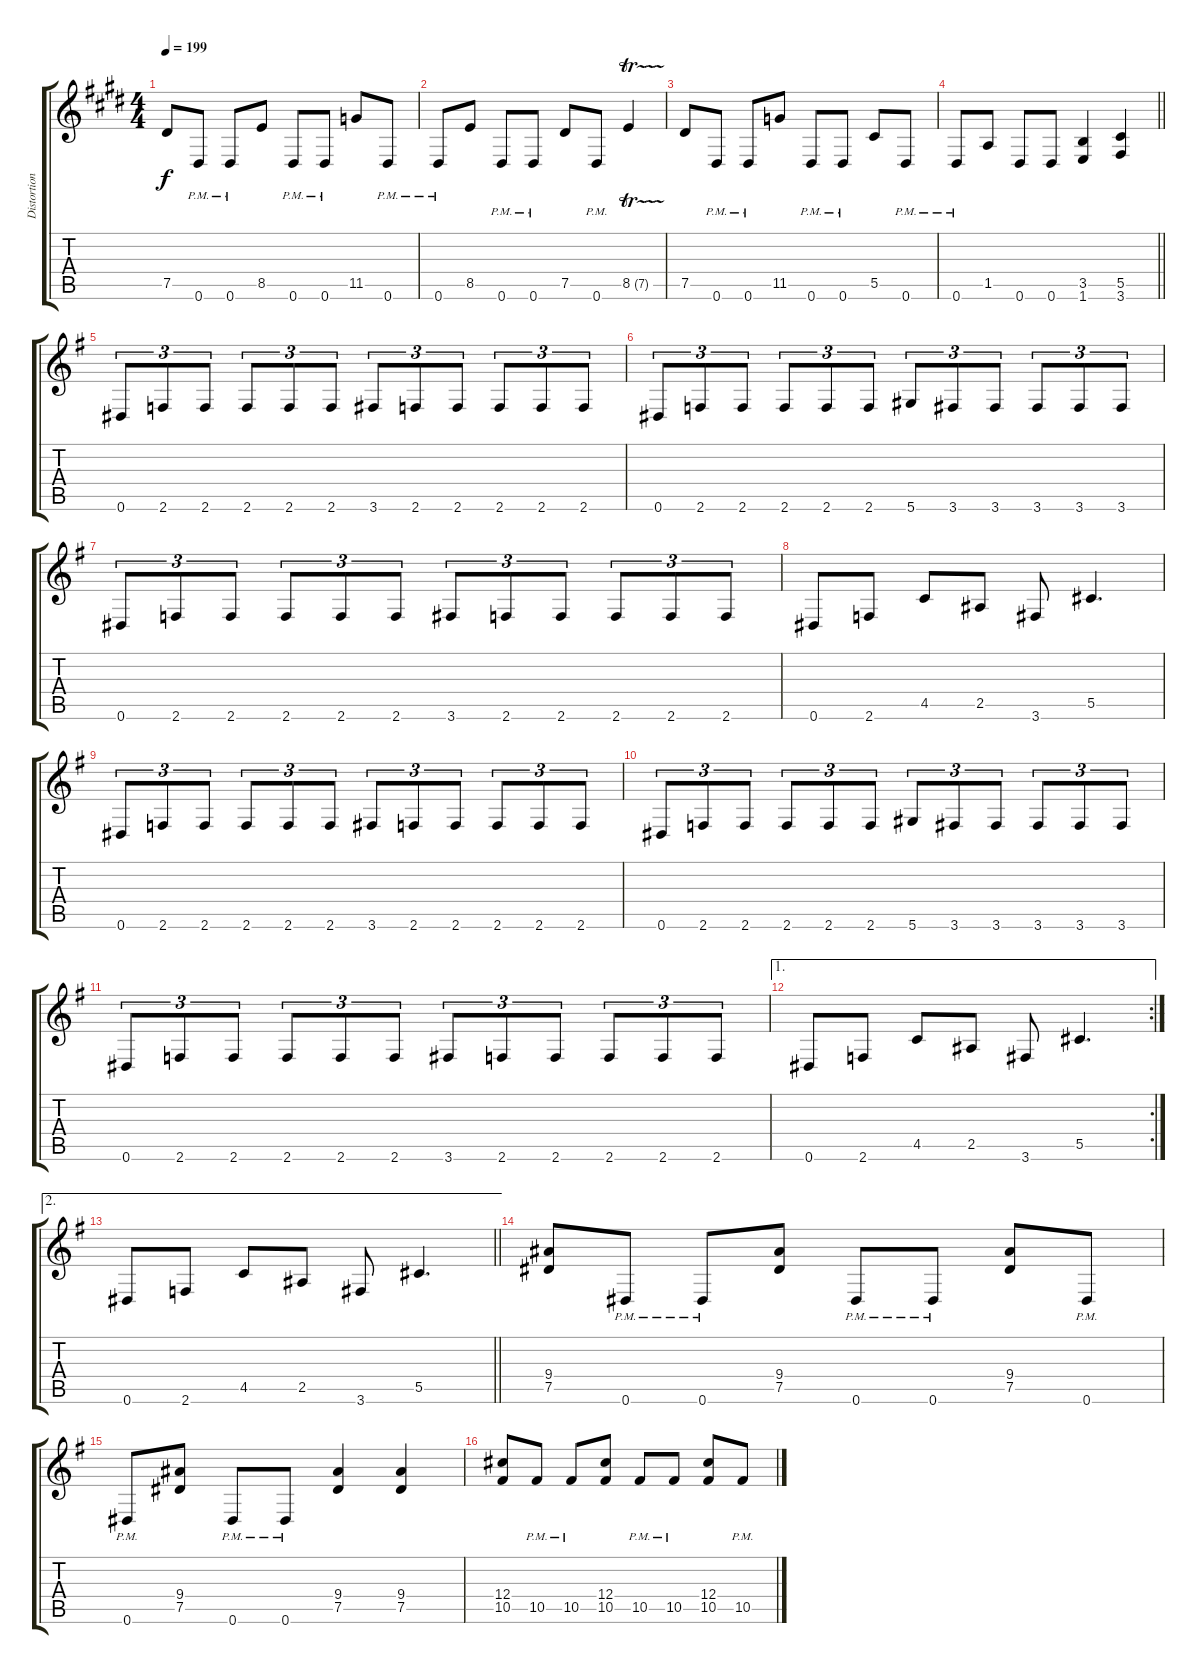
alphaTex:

\track ("Distortion" "Distortion") {instrument distortionguitar}
\staff {score tabs}
\tuning (Eb4 Bb3 Gb3 Db3 Ab2 Eb2) {hide}
\ts (4 4)
\tempo 199
\clef g2
\ks c#minor
7.5.8{dy f} 0.6{pm}.8 0.6{pm}.8 8.5.8 0.6{pm}.8 0.6{pm}.8 11.5.8 0.6{pm}.8 |
0.6{pm}.8 8.5.8 0.6{pm}.8 0.6{pm}.8 7.5.8 0.6{pm}.8 8.5{tr (7 16)}.4 |
7.5.8 0.6{pm}.8 0.6{pm}.8 11.5.8 0.6{pm}.8 0.6{pm}.8 5.5.8 0.6{pm}.8 |
\barLineRight lightlight
0.6{pm}.8 1.5.8 0.6.8 0.6.8 (3.5 1.6).4 (5.5 3.6).4 |
\section ("" " ")
\ks g
0.6.8{tu (3 2)} 2.6.8{tu (3 2)} 2.6.8{tu (3 2)} 2.6.8{tu (3 2)} 2.6.8{tu (3 2)} 2.6.8{tu (3 2)} 3.6.8{tu (3 2)} 2.6.8{tu (3 2)} 2.6.8{tu (3 2)} 2.6.8{tu (3 2)} 2.6.8{tu (3 2)} 2.6.8{tu (3 2)} |
0.6.8{tu (3 2)} 2.6.8{tu (3 2)} 2.6.8{tu (3 2)} 2.6.8{tu (3 2)} 2.6.8{tu (3 2)} 2.6.8{tu (3 2)} 5.6.8{tu (3 2)} 3.6.8{tu (3 2)} 3.6.8{tu (3 2)} 3.6.8{tu (3 2)} 3.6.8{tu (3 2)} 3.6.8{tu (3 2)} |
0.6.8{tu (3 2)} 2.6.8{tu (3 2)} 2.6.8{tu (3 2)} 2.6.8{tu (3 2)} 2.6.8{tu (3 2)} 2.6.8{tu (3 2)} 3.6.8{tu (3 2)} 2.6.8{tu (3 2)} 2.6.8{tu (3 2)} 2.6.8{tu (3 2)} 2.6.8{tu (3 2)} 2.6.8{tu (3 2)} |
0.6.8 2.6.8 4.5.8 2.5.8 3.6.8 5.5.4{d} |
0.6.8{tu (3 2)} 2.6.8{tu (3 2)} 2.6.8{tu (3 2)} 2.6.8{tu (3 2)} 2.6.8{tu (3 2)} 2.6.8{tu (3 2)} 3.6.8{tu (3 2)} 2.6.8{tu (3 2)} 2.6.8{tu (3 2)} 2.6.8{tu (3 2)} 2.6.8{tu (3 2)} 2.6.8{tu (3 2)} |
0.6.8{tu (3 2)} 2.6.8{tu (3 2)} 2.6.8{tu (3 2)} 2.6.8{tu (3 2)} 2.6.8{tu (3 2)} 2.6.8{tu (3 2)} 5.6.8{tu (3 2)} 3.6.8{tu (3 2)} 3.6.8{tu (3 2)} 3.6.8{tu (3 2)} 3.6.8{tu (3 2)} 3.6.8{tu (3 2)} |
0.6.8{tu (3 2)} 2.6.8{tu (3 2)} 2.6.8{tu (3 2)} 2.6.8{tu (3 2)} 2.6.8{tu (3 2)} 2.6.8{tu (3 2)} 3.6.8{tu (3 2)} 2.6.8{tu (3 2)} 2.6.8{tu (3 2)} 2.6.8{tu (3 2)} 2.6.8{tu (3 2)} 2.6.8{tu (3 2)} |
\ae 1
\rc 2
0.6.8 2.6.8 4.5.8 2.5.8 3.6.8 5.5.4{d} |
\ae 2
\barLineRight lightlight
0.6.8 2.6.8 4.5.8 2.5.8 3.6.8 5.5.4{d} |
\section ("" " ")
(9.4 7.5).8 0.6{pm}.8 0.6{pm}.8 (9.4 7.5).8 0.6{pm}.8 0.6{pm}.8 (9.4 7.5).8 0.6{pm}.8 |
0.6{pm}.8 (9.4 7.5).8 0.6{pm}.8 0.6{pm}.8 (9.4 7.5).4 (9.4 7.5).4 |
(12.4 10.5).8 10.5{pm}.8 10.5{pm}.8 (12.4 10.5).8 10.5{pm}.8 10.5{pm}.8 (12.4 10.5).8 10.5{pm}.8
